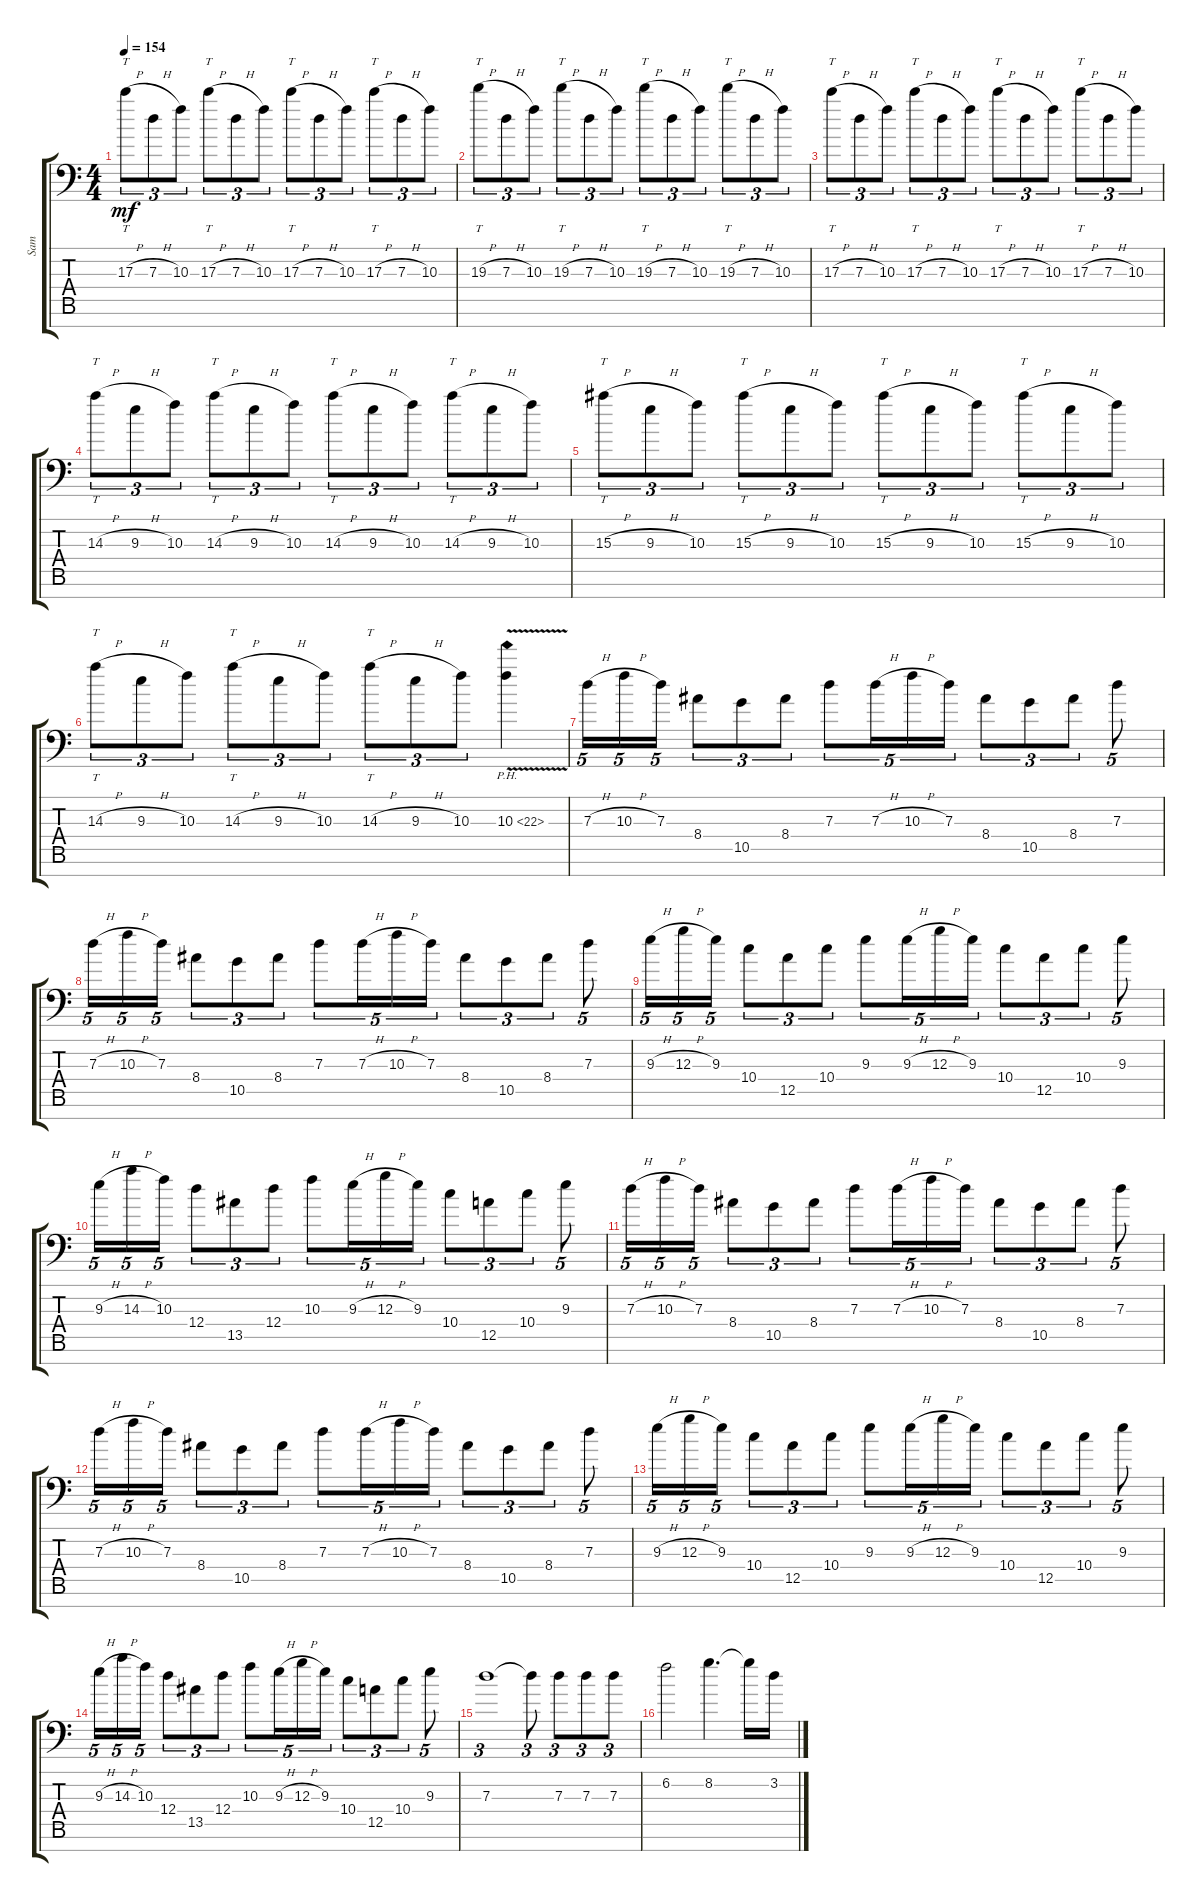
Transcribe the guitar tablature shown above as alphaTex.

\track ("Sam" "Sam") {instrument distortionguitar}
\staff {score tabs}
\tuning (E4 B3 G3 D3 A2 E2 A1) {hide}
\ts (4 4)
\tempo 154
\clef f4
\ks c
17.3{h}.8{tt tu (3 2) dy mf} 7.3{h}.8{tu (3 2)} 10.3.8{tu (3 2)} 17.3{h}.8{tt tu (3 2)} 7.3{h}.8{tu (3 2)} 10.3.8{tu (3 2)} 17.3{h}.8{tt tu (3 2)} 7.3{h}.8{tu (3 2)} 10.3.8{tu (3 2)} 17.3{h}.8{tt tu (3 2)} 7.3{h}.8{tu (3 2)} 10.3.8{tu (3 2)} |
19.3{h}.8{tt tu (3 2)} 7.3{h}.8{tu (3 2)} 10.3.8{tu (3 2)} 19.3{h}.8{tt tu (3 2)} 7.3{h}.8{tu (3 2)} 10.3.8{tu (3 2)} 19.3{h}.8{tt tu (3 2)} 7.3{h}.8{tu (3 2)} 10.3.8{tu (3 2)} 19.3{h}.8{tt tu (3 2)} 7.3{h}.8{tu (3 2)} 10.3.8{tu (3 2)} |
17.3{h}.8{tt tu (3 2)} 7.3{h}.8{tu (3 2)} 10.3.8{tu (3 2)} 17.3{h}.8{tt tu (3 2)} 7.3{h}.8{tu (3 2)} 10.3.8{tu (3 2)} 17.3{h}.8{tt tu (3 2)} 7.3{h}.8{tu (3 2)} 10.3.8{tu (3 2)} 17.3{h}.8{tt tu (3 2)} 7.3{h}.8{tu (3 2)} 10.3.8{tu (3 2)} |
14.3{h}.8{tt tu (3 2)} 9.3{h}.8{tu (3 2)} 10.3.8{tu (3 2)} 14.3{h}.8{tt tu (3 2)} 9.3{h}.8{tu (3 2)} 10.3.8{tu (3 2)} 14.3{h}.8{tt tu (3 2)} 9.3{h}.8{tu (3 2)} 10.3.8{tu (3 2)} 14.3{h}.8{tt tu (3 2)} 9.3{h}.8{tu (3 2)} 10.3.8{tu (3 2)} |
15.3{h}.8{tt tu (3 2)} 9.3{h}.8{tu (3 2)} 10.3.8{tu (3 2)} 15.3{h}.8{tt tu (3 2)} 9.3{h}.8{tu (3 2)} 10.3.8{tu (3 2)} 15.3{h}.8{tt tu (3 2)} 9.3{h}.8{tu (3 2)} 10.3.8{tu (3 2)} 15.3{h}.8{tt tu (3 2)} 9.3{h}.8{tu (3 2)} 10.3.8{tu (3 2)} |
14.3{h}.8{tt tu (3 2)} 9.3{h}.8{tu (3 2)} 10.3.8{tu (3 2)} 14.3{h}.8{tt tu (3 2)} 9.3{h}.8{tu (3 2)} 10.3.8{tu (3 2)} 14.3{h}.8{tt tu (3 2)} 9.3{h}.8{tu (3 2)} 10.3.8{tu (3 2)} 10.3{ph 12 v}.4 |
7.3{h}.16{tu (5 4)} 10.3{h}.16{tu (5 4)} 7.3.16{tu (5 4)} 8.4.8{tu (3 2)} 10.5.8{tu (3 2)} 8.4.8{tu (3 2)} 7.3.8{tu (5 4)} 7.3{h}.16{tu (5 4)} 10.3{h}.16{tu (5 4)} 7.3.16{tu (5 4)} 8.4.8{tu (3 2)} 10.5.8{tu (3 2)} 8.4.8{tu (3 2)} 7.3.8{tu (5 4)} |
7.3{h}.16{tu (5 4)} 10.3{h}.16{tu (5 4)} 7.3.16{tu (5 4)} 8.4.8{tu (3 2)} 10.5.8{tu (3 2)} 8.4.8{tu (3 2)} 7.3.8{tu (5 4)} 7.3{h}.16{tu (5 4)} 10.3{h}.16{tu (5 4)} 7.3.16{tu (5 4)} 8.4.8{tu (3 2)} 10.5.8{tu (3 2)} 8.4.8{tu (3 2)} 7.3.8{tu (5 4)} |
9.3{h}.16{tu (5 4)} 12.3{h}.16{tu (5 4)} 9.3.16{tu (5 4)} 10.4.8{tu (3 2)} 12.5.8{tu (3 2)} 10.4.8{tu (3 2)} 9.3.8{tu (5 4)} 9.3{h}.16{tu (5 4)} 12.3{h}.16{tu (5 4)} 9.3.16{tu (5 4)} 10.4.8{tu (3 2)} 12.5.8{tu (3 2)} 10.4.8{tu (3 2)} 9.3.8{tu (5 4)} |
9.3{h}.16{tu (5 4)} 14.3{h}.16{tu (5 4)} 10.3.16{tu (5 4)} 12.4.8{tu (3 2)} 13.5.8{tu (3 2)} 12.4.8{tu (3 2)} 10.3.8{tu (5 4)} 9.3{h}.16{tu (5 4)} 12.3{h}.16{tu (5 4)} 9.3.16{tu (5 4)} 10.4.8{tu (3 2)} 12.5.8{tu (3 2)} 10.4.8{tu (3 2)} 9.3.8{tu (5 4)} |
7.3{h}.16{tu (5 4)} 10.3{h}.16{tu (5 4)} 7.3.16{tu (5 4)} 8.4.8{tu (3 2)} 10.5.8{tu (3 2)} 8.4.8{tu (3 2)} 7.3.8{tu (5 4)} 7.3{h}.16{tu (5 4)} 10.3{h}.16{tu (5 4)} 7.3.16{tu (5 4)} 8.4.8{tu (3 2)} 10.5.8{tu (3 2)} 8.4.8{tu (3 2)} 7.3.8{tu (5 4)} |
7.3{h}.16{tu (5 4)} 10.3{h}.16{tu (5 4)} 7.3.16{tu (5 4)} 8.4.8{tu (3 2)} 10.5.8{tu (3 2)} 8.4.8{tu (3 2)} 7.3.8{tu (5 4)} 7.3{h}.16{tu (5 4)} 10.3{h}.16{tu (5 4)} 7.3.16{tu (5 4)} 8.4.8{tu (3 2)} 10.5.8{tu (3 2)} 8.4.8{tu (3 2)} 7.3.8{tu (5 4)} |
9.3{h}.16{tu (5 4)} 12.3{h}.16{tu (5 4)} 9.3.16{tu (5 4)} 10.4.8{tu (3 2)} 12.5.8{tu (3 2)} 10.4.8{tu (3 2)} 9.3.8{tu (5 4)} 9.3{h}.16{tu (5 4)} 12.3{h}.16{tu (5 4)} 9.3.16{tu (5 4)} 10.4.8{tu (3 2)} 12.5.8{tu (3 2)} 10.4.8{tu (3 2)} 9.3.8{tu (5 4)} |
9.3{h}.16{tu (5 4)} 14.3{h}.16{tu (5 4)} 10.3.16{tu (5 4)} 12.4.8{tu (3 2)} 13.5.8{tu (3 2)} 12.4.8{tu (3 2)} 10.3.8{tu (5 4)} 9.3{h}.16{tu (5 4)} 12.3{h}.16{tu (5 4)} 9.3.16{tu (5 4)} 10.4.8{tu (3 2)} 12.5.8{tu (3 2)} 10.4.8{tu (3 2)} 9.3.8{tu (5 4)} |
7.3.1{tu (3 2)} 7.3{t}.8{tu (3 2)} 7.3.8{tu (3 2)} 7.3.8{tu (3 2)} 7.3.8{tu (3 2)} |
6.2.2 8.2.4{d} 8.2{t}.16 3.2.16
